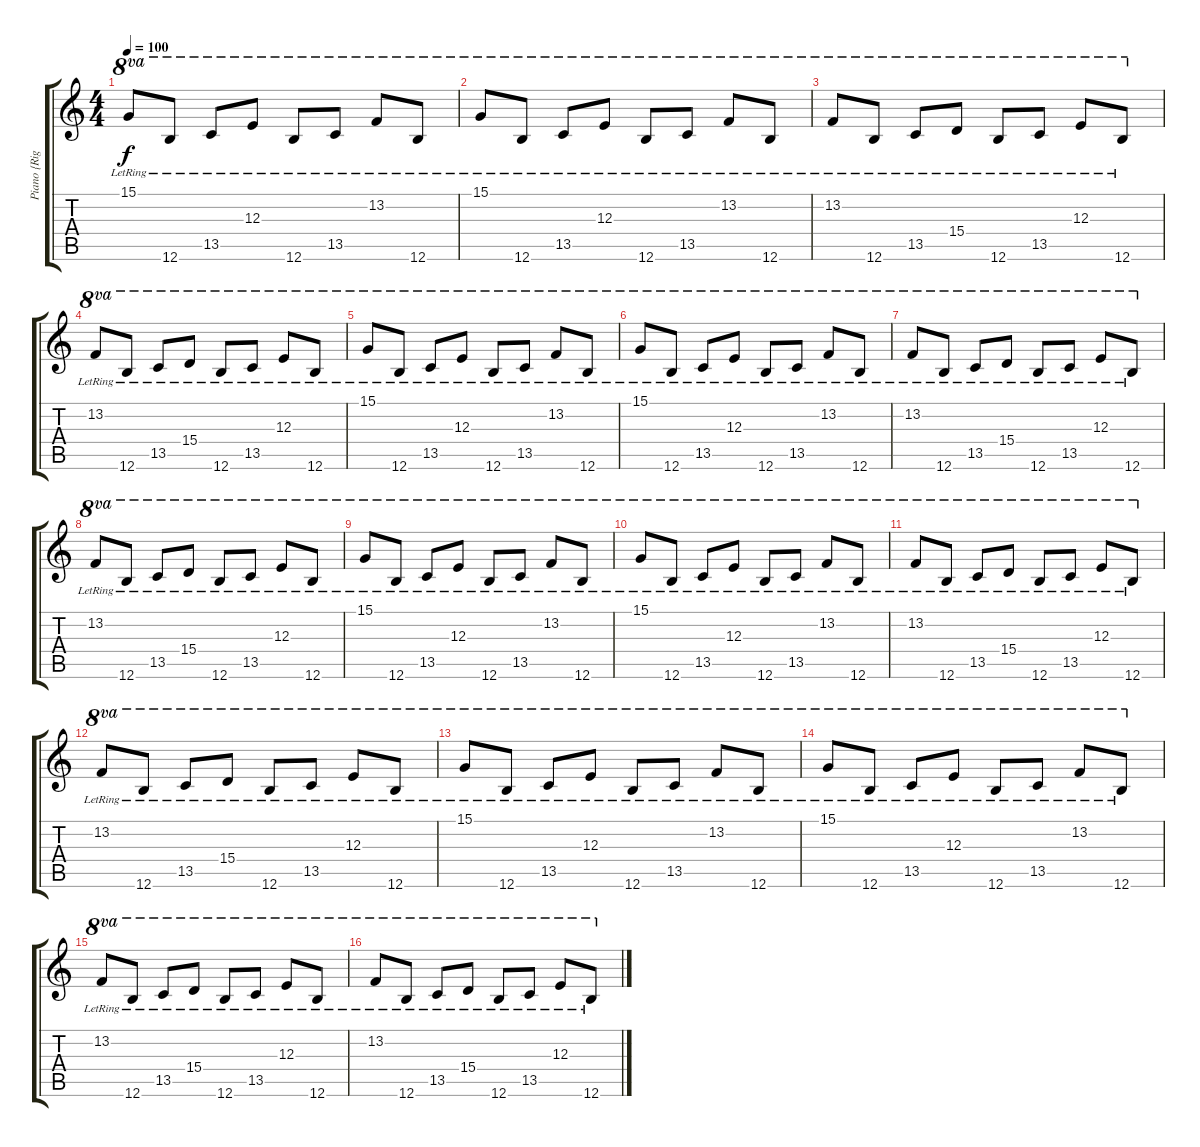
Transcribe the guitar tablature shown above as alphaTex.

\track ("Piano {Right}" "Piano {Rig") {instrument acousticgrandpiano}
\staff {score tabs}
\tuning (E4 E4 E4 B3 B3 B3) {hide}
\ts (4 4)
\tempo 100
\clef g2
\ks c
15.1{lr}.8{ot 8va dy f volume 5} 12.6{lr}.8{ot 8va} 13.5{lr}.8{ot 8va} 12.3{lr}.8{ot 8va} 12.6{lr}.8{ot 8va} 13.5{lr}.8{ot 8va} 13.2{lr}.8{ot 8va} 12.6{lr}.8{ot 8va} |
15.1{lr}.8{ot 8va} 12.6{lr}.8{ot 8va} 13.5{lr}.8{ot 8va} 12.3{lr}.8{ot 8va} 12.6{lr}.8{ot 8va} 13.5{lr}.8{ot 8va} 13.2{lr}.8{ot 8va} 12.6{lr}.8{ot 8va} |
13.2{lr}.8{ot 8va} 12.6{lr}.8{ot 8va} 13.5{lr}.8{ot 8va} 15.4{lr}.8{ot 8va} 12.6{lr}.8{ot 8va} 13.5{lr}.8{ot 8va} 12.3{lr}.8{ot 8va} 12.6{lr}.8{ot 8va} |
13.2{lr}.8{ot 8va} 12.6{lr}.8{ot 8va} 13.5{lr}.8{ot 8va} 15.4{lr}.8{ot 8va} 12.6{lr}.8{ot 8va} 13.5{lr}.8{ot 8va} 12.3{lr}.8{ot 8va} 12.6{lr}.8{ot 8va} |
15.1{lr}.8{ot 8va volume 9} 12.6{lr}.8{ot 8va} 13.5{lr}.8{ot 8va} 12.3{lr}.8{ot 8va} 12.6{lr}.8{ot 8va} 13.5{lr}.8{ot 8va} 13.2{lr}.8{ot 8va} 12.6{lr}.8{ot 8va} |
15.1{lr}.8{ot 8va} 12.6{lr}.8{ot 8va} 13.5{lr}.8{ot 8va} 12.3{lr}.8{ot 8va} 12.6{lr}.8{ot 8va} 13.5{lr}.8{ot 8va} 13.2{lr}.8{ot 8va} 12.6{lr}.8{ot 8va} |
13.2{lr}.8{ot 8va} 12.6{lr}.8{ot 8va} 13.5{lr}.8{ot 8va} 15.4{lr}.8{ot 8va} 12.6{lr}.8{ot 8va} 13.5{lr}.8{ot 8va} 12.3{lr}.8{ot 8va} 12.6{lr}.8{ot 8va} |
13.2{lr}.8{ot 8va} 12.6{lr}.8{ot 8va} 13.5{lr}.8{ot 8va} 15.4{lr}.8{ot 8va} 12.6{lr}.8{ot 8va} 13.5{lr}.8{ot 8va} 12.3{lr}.8{ot 8va} 12.6{lr}.8{ot 8va} |
15.1{lr}.8{ot 8va volume 14} 12.6{lr}.8{ot 8va} 13.5{lr}.8{ot 8va} 12.3{lr}.8{ot 8va} 12.6{lr}.8{ot 8va} 13.5{lr}.8{ot 8va} 13.2{lr}.8{ot 8va} 12.6{lr}.8{ot 8va} |
15.1{lr}.8{ot 8va} 12.6{lr}.8{ot 8va} 13.5{lr}.8{ot 8va} 12.3{lr}.8{ot 8va} 12.6{lr}.8{ot 8va} 13.5{lr}.8{ot 8va} 13.2{lr}.8{ot 8va} 12.6{lr}.8{ot 8va} |
13.2{lr}.8{ot 8va} 12.6{lr}.8{ot 8va} 13.5{lr}.8{ot 8va} 15.4{lr}.8{ot 8va} 12.6{lr}.8{ot 8va} 13.5{lr}.8{ot 8va} 12.3{lr}.8{ot 8va} 12.6{lr}.8{ot 8va} |
13.2{lr}.8{ot 8va} 12.6{lr}.8{ot 8va} 13.5{lr}.8{ot 8va} 15.4{lr}.8{ot 8va} 12.6{lr}.8{ot 8va} 13.5{lr}.8{ot 8va} 12.3{lr}.8{ot 8va} 12.6{lr}.8{ot 8va} |
15.1{lr}.8{ot 8va} 12.6{lr}.8{ot 8va} 13.5{lr}.8{ot 8va} 12.3{lr}.8{ot 8va} 12.6{lr}.8{ot 8va} 13.5{lr}.8{ot 8va} 13.2{lr}.8{ot 8va} 12.6{lr}.8{ot 8va} |
15.1{lr}.8{ot 8va} 12.6{lr}.8{ot 8va} 13.5{lr}.8{ot 8va} 12.3{lr}.8{ot 8va} 12.6{lr}.8{ot 8va} 13.5{lr}.8{ot 8va} 13.2{lr}.8{ot 8va} 12.6{lr}.8{ot 8va} |
13.2{lr}.8{ot 8va} 12.6{lr}.8{ot 8va} 13.5{lr}.8{ot 8va} 15.4{lr}.8{ot 8va} 12.6{lr}.8{ot 8va} 13.5{lr}.8{ot 8va} 12.3{lr}.8{ot 8va} 12.6{lr}.8{ot 8va} |
13.2{lr}.8{ot 8va} 12.6{lr}.8{ot 8va} 13.5{lr}.8{ot 8va} 15.4{lr}.8{ot 8va} 12.6{lr}.8{ot 8va} 13.5{lr}.8{ot 8va} 12.3{lr}.8{ot 8va} 12.6{lr}.8{ot 8va}
